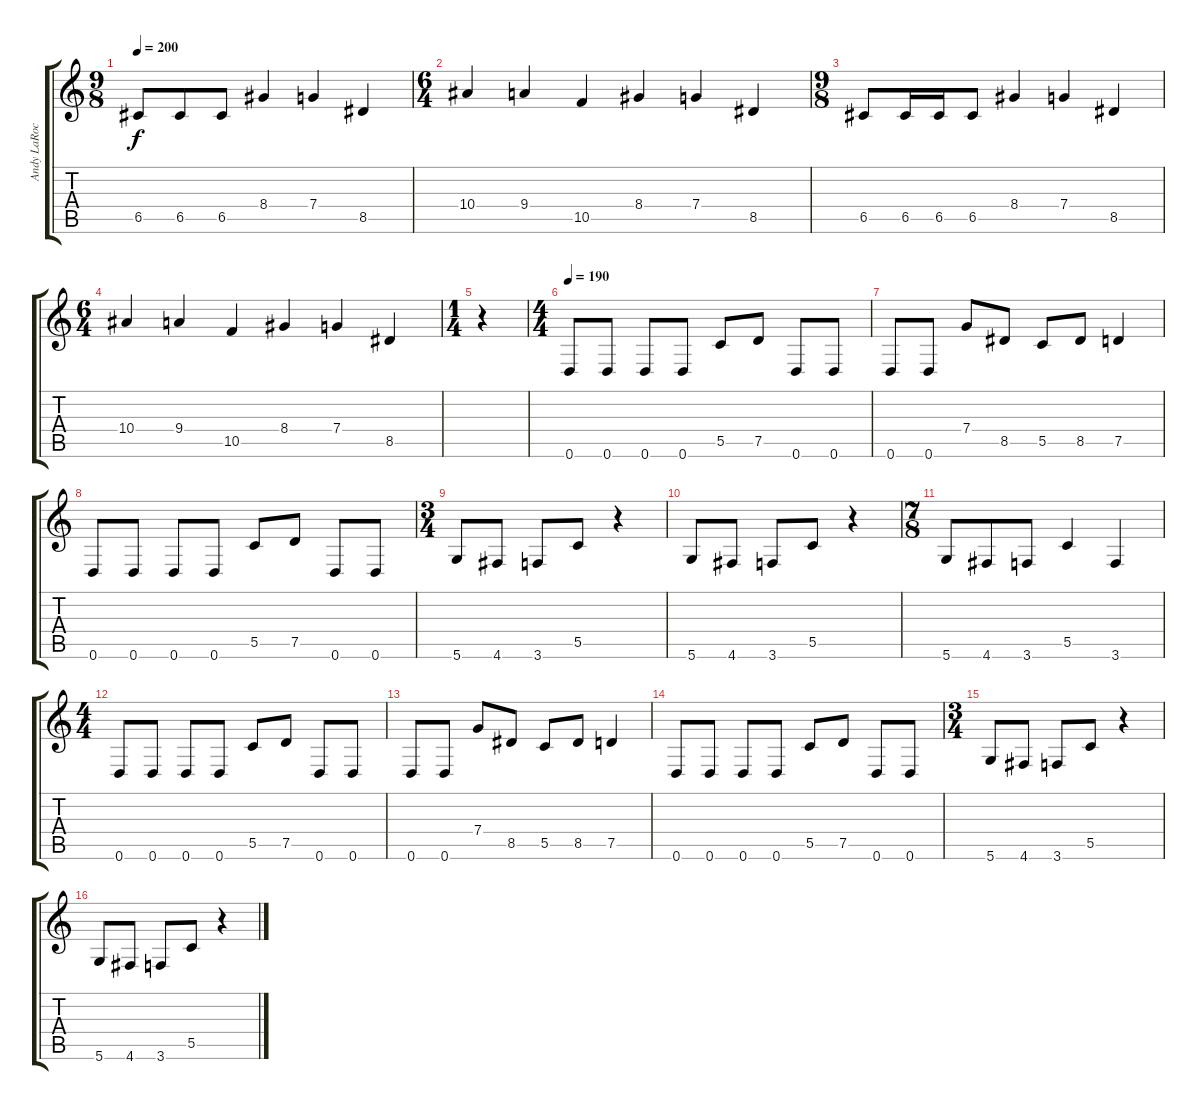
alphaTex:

\track ("Andy LaRocque" "Andy LaRoc") {instrument distortionguitar}
\staff {score tabs}
\tuning (D4 A3 F3 C3 G2 D2) {hide}
\ts (9 8)
\tempo 200
\clef g2
\ks c
6.5.8{dy f} 6.5.8 6.5.8 8.4.4 7.4.4 8.5.4 |
\ts (6 4)
10.4.4 9.4.4 10.5.4 8.4.4 7.4.4 8.5.4 |
\ts (9 8)
6.5.8 6.5.16 6.5.16 6.5.8 8.4.4 7.4.4 8.5.4 |
\ts (6 4)
10.4.4 9.4.4 10.5.4 8.4.4 7.4.4 8.5.4 |
\ts (1 4)
r.4 |
\ts (4 4)
\tempo 190
0.6.8 0.6.8 0.6.8 0.6.8 5.5.8 7.5.8 0.6.8 0.6.8 |
0.6.8 0.6.8 7.4.8 8.5.8 5.5.8 8.5.8 7.5.4 |
0.6.8 0.6.8 0.6.8 0.6.8 5.5.8 7.5.8 0.6.8 0.6.8 |
\ts (3 4)
5.6.8 4.6.8 3.6.8 5.5.8 r.4 |
5.6.8 4.6.8 3.6.8 5.5.8 r.4 |
\ts (7 8)
5.6.8 4.6.8 3.6.8 5.5.4 3.6.4 |
\ts (4 4)
0.6.8 0.6.8 0.6.8 0.6.8 5.5.8 7.5.8 0.6.8 0.6.8 |
0.6.8 0.6.8 7.4.8 8.5.8 5.5.8 8.5.8 7.5.4 |
0.6.8 0.6.8 0.6.8 0.6.8 5.5.8 7.5.8 0.6.8 0.6.8 |
\ts (3 4)
5.6.8 4.6.8 3.6.8 5.5.8 r.4 |
5.6.8 4.6.8 3.6.8 5.5.8 r.4
